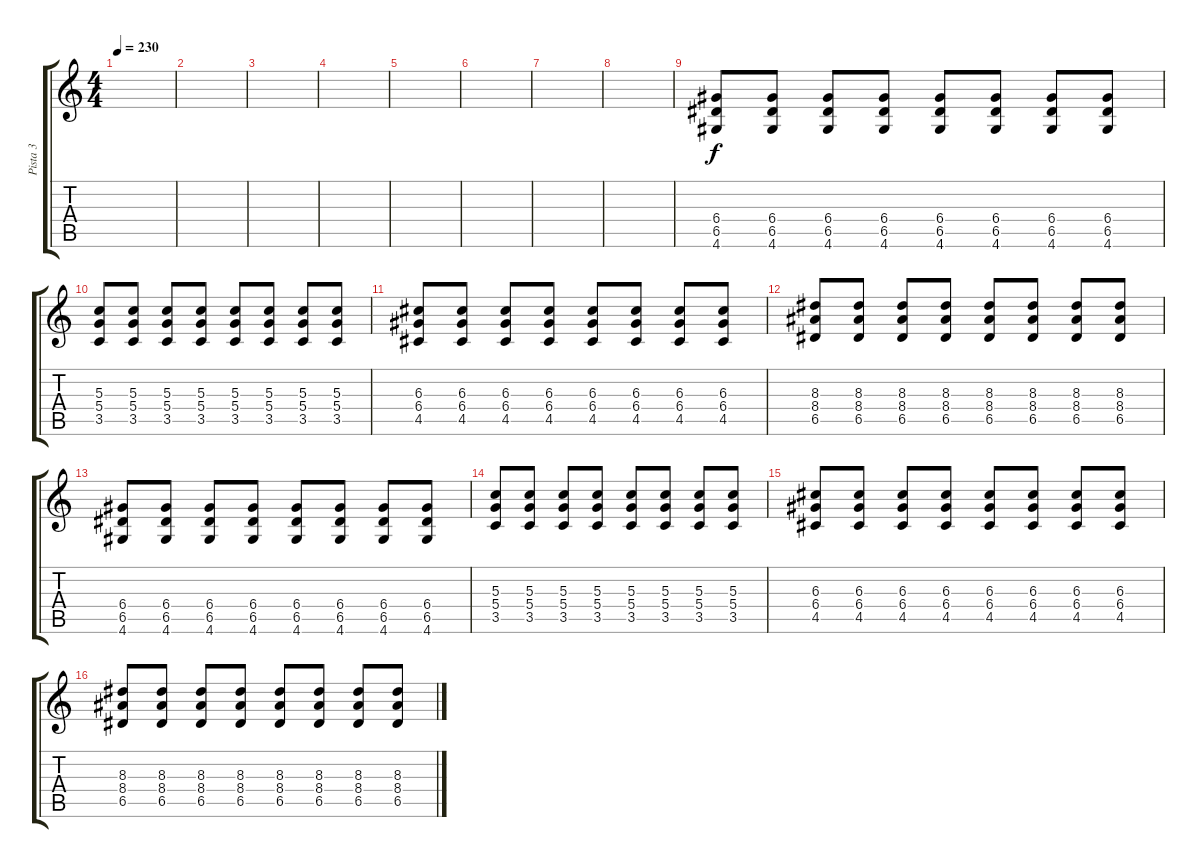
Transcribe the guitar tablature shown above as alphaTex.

\track ("Pista 3" "Pista 3") {instrument distortionguitar}
\staff {score tabs}
\tuning (E4 B3 G3 D3 A2 E2) {hide}
\ts (4 4)
\tempo 230
\clef g2
\ks c
|
|
|
|
|
|
|
|
(6.4 6.5 4.6).8{dy f instrument distortionguitar} (6.4 6.5 4.6).8 (6.4 6.5 4.6).8 (6.4 6.5 4.6).8 (6.4 6.5 4.6).8 (6.4 6.5 4.6).8 (6.4 6.5 4.6).8 (6.4 6.5 4.6).8 |
(5.3 5.4 3.5).8 (5.3 5.4 3.5).8 (5.3 5.4 3.5).8 (5.3 5.4 3.5).8 (5.3 5.4 3.5).8 (5.3 5.4 3.5).8 (5.3 5.4 3.5).8 (5.3 5.4 3.5).8 |
(6.3 6.4 4.5).8 (6.3 6.4 4.5).8 (6.3 6.4 4.5).8 (6.3 6.4 4.5).8 (6.3 6.4 4.5).8 (6.3 6.4 4.5).8 (6.3 6.4 4.5).8 (6.3 6.4 4.5).8 |
(8.3 8.4 6.5).8 (8.3 8.4 6.5).8 (8.3 8.4 6.5).8 (8.3 8.4 6.5).8 (8.3 8.4 6.5).8 (8.3 8.4 6.5).8 (8.3 8.4 6.5).8 (8.3 8.4 6.5).8 |
(6.4 6.5 4.6).8{instrument distortionguitar} (6.4 6.5 4.6).8 (6.4 6.5 4.6).8 (6.4 6.5 4.6).8 (6.4 6.5 4.6).8 (6.4 6.5 4.6).8 (6.4 6.5 4.6).8 (6.4 6.5 4.6).8 |
(5.3 5.4 3.5).8 (5.3 5.4 3.5).8 (5.3 5.4 3.5).8 (5.3 5.4 3.5).8 (5.3 5.4 3.5).8 (5.3 5.4 3.5).8 (5.3 5.4 3.5).8 (5.3 5.4 3.5).8 |
(6.3 6.4 4.5).8 (6.3 6.4 4.5).8 (6.3 6.4 4.5).8 (6.3 6.4 4.5).8 (6.3 6.4 4.5).8 (6.3 6.4 4.5).8 (6.3 6.4 4.5).8 (6.3 6.4 4.5).8 |
(8.3 8.4 6.5).8 (8.3 8.4 6.5).8 (8.3 8.4 6.5).8 (8.3 8.4 6.5).8 (8.3 8.4 6.5).8 (8.3 8.4 6.5).8 (8.3 8.4 6.5).8 (8.3 8.4 6.5).8
